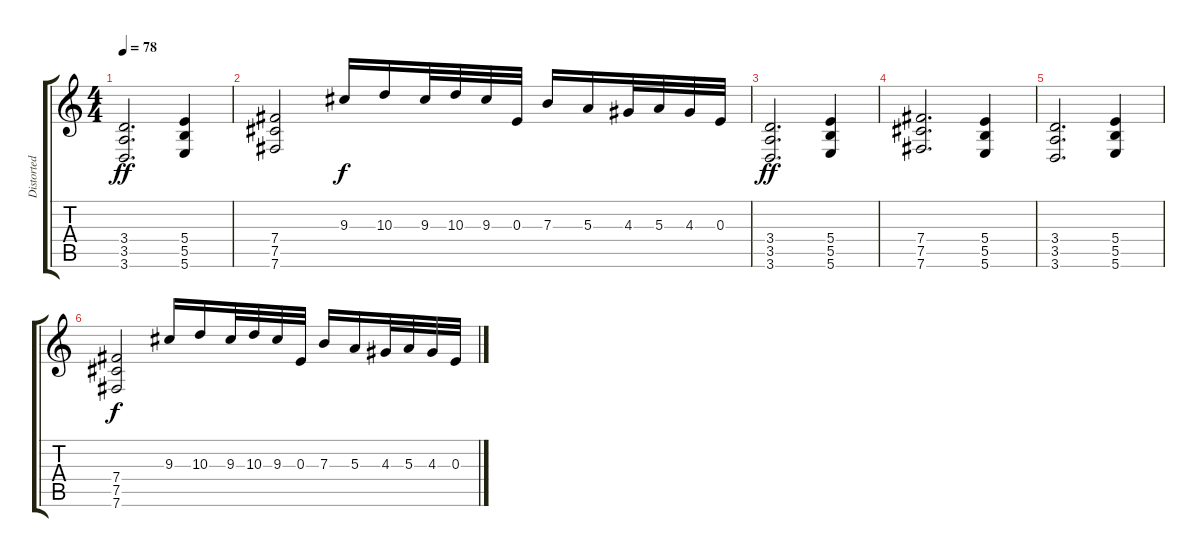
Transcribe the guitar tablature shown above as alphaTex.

\track ("Distorted Right" "Distorted ") {instrument distortionguitar}
\staff {score tabs}
\tuning (Db4 Ab3 E3 B2 Gb2 B1) {hide}
\ts (4 4)
\tempo 78
\clef g2
\ks c
(3.4 3.5 3.6).2{d dy ff} (5.4 5.5 5.6).4 |
(7.4 7.5 7.6).2 9.3.16{dy f} 10.3.16 9.3.32 10.3.32 9.3.32 0.3.32 7.3.16 5.3.16 4.3.32 5.3.32 4.3.32 0.3.32 |
(3.4 3.5 3.6).2{d dy ff} (5.4 5.5 5.6).4 |
(7.4 7.5 7.6).2{d} (5.4 5.5 5.6).4 |
(3.4 3.5 3.6).2{d} (5.4 5.5 5.6).4 |
(7.4 7.5 7.6).2{dy f} 9.3.16 10.3.16 9.3.32 10.3.32 9.3.32 0.3.32 7.3.16 5.3.16 4.3.32 5.3.32 4.3.32 0.3.32
